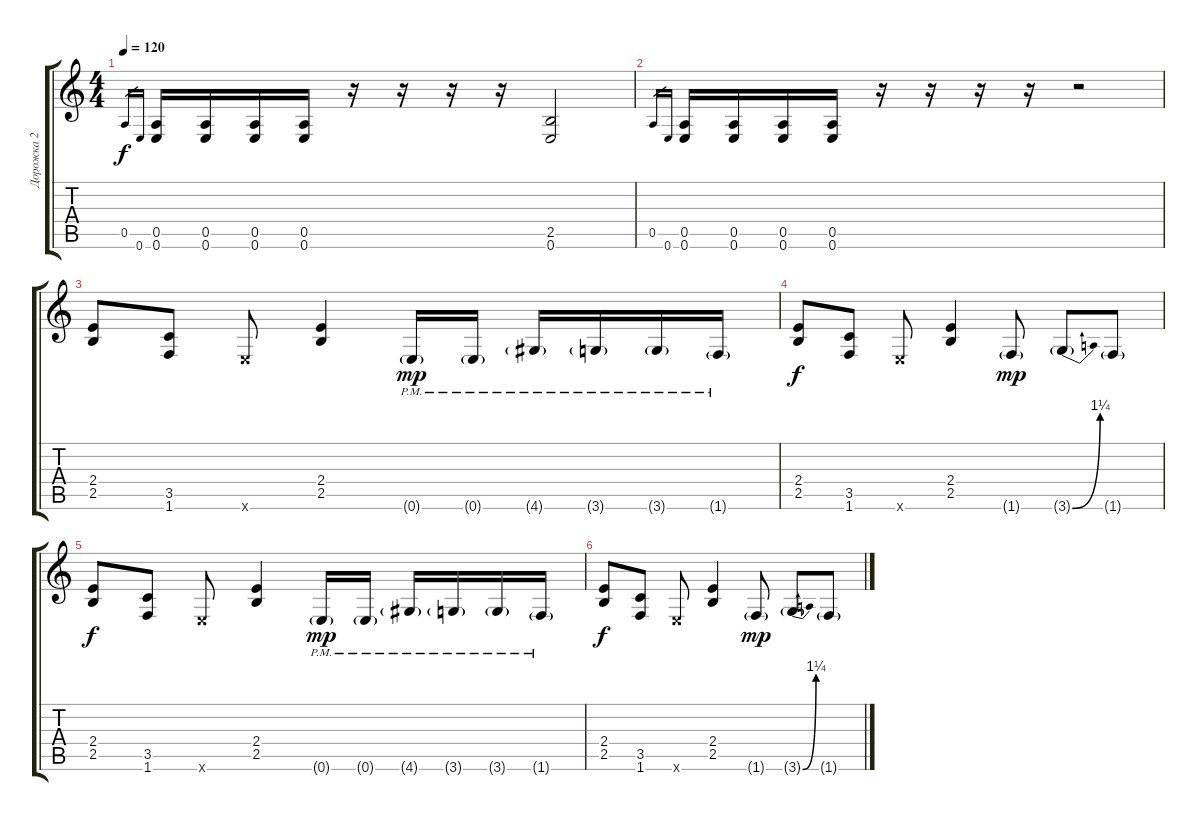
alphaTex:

\track ("Дорожка 2" "Дорожка 2") {instrument distortionguitar}
\staff {score tabs}
\tuning (E4 B3 G3 D3 A2 E2) {hide}
\ts (4 4)
\tempo 120
\clef g2
\ks c
0.5.16{gr dy f} 0.6.16{gr} (0.5 0.6).16 (0.5 0.6).16 (0.5 0.6).16 (0.5 0.6).16 r.16 r.16 r.16 r.16 (2.5 0.6).2 |
0.5.16{gr} 0.6.16{gr} (0.5 0.6).16 (0.5 0.6).16 (0.5 0.6).16 (0.5 0.6).16 r.16 r.16 r.16 r.16 r.2 |
(2.4 2.5).8 (3.5 1.6).8 0.6{x}.8 (2.4 2.5).4 0.6{g pm}.16{dy mp} 0.6{g pm}.16 4.6{g pm}.16 3.6{g pm}.16 3.6{g pm}.16 1.6{g pm}.16 |
(2.4 2.5).8{dy f} (3.5 1.6).8 0.6{x}.8 (2.4 2.5).4 1.6{g}.8{dy mp} 3.6{be (bend 0 0 60 5) g}.8 1.6{g}.8 |
(2.4 2.5).8{dy f} (3.5 1.6).8 0.6{x}.8 (2.4 2.5).4 0.6{g pm}.16{dy mp} 0.6{g pm}.16 4.6{g pm}.16 3.6{g pm}.16 3.6{g pm}.16 1.6{g pm}.16 |
(2.4 2.5).8{dy f} (3.5 1.6).8 0.6{x}.8 (2.4 2.5).4 1.6{g}.8{dy mp} 3.6{be (bend 0 0 60 5) g}.8 1.6{g}.8
